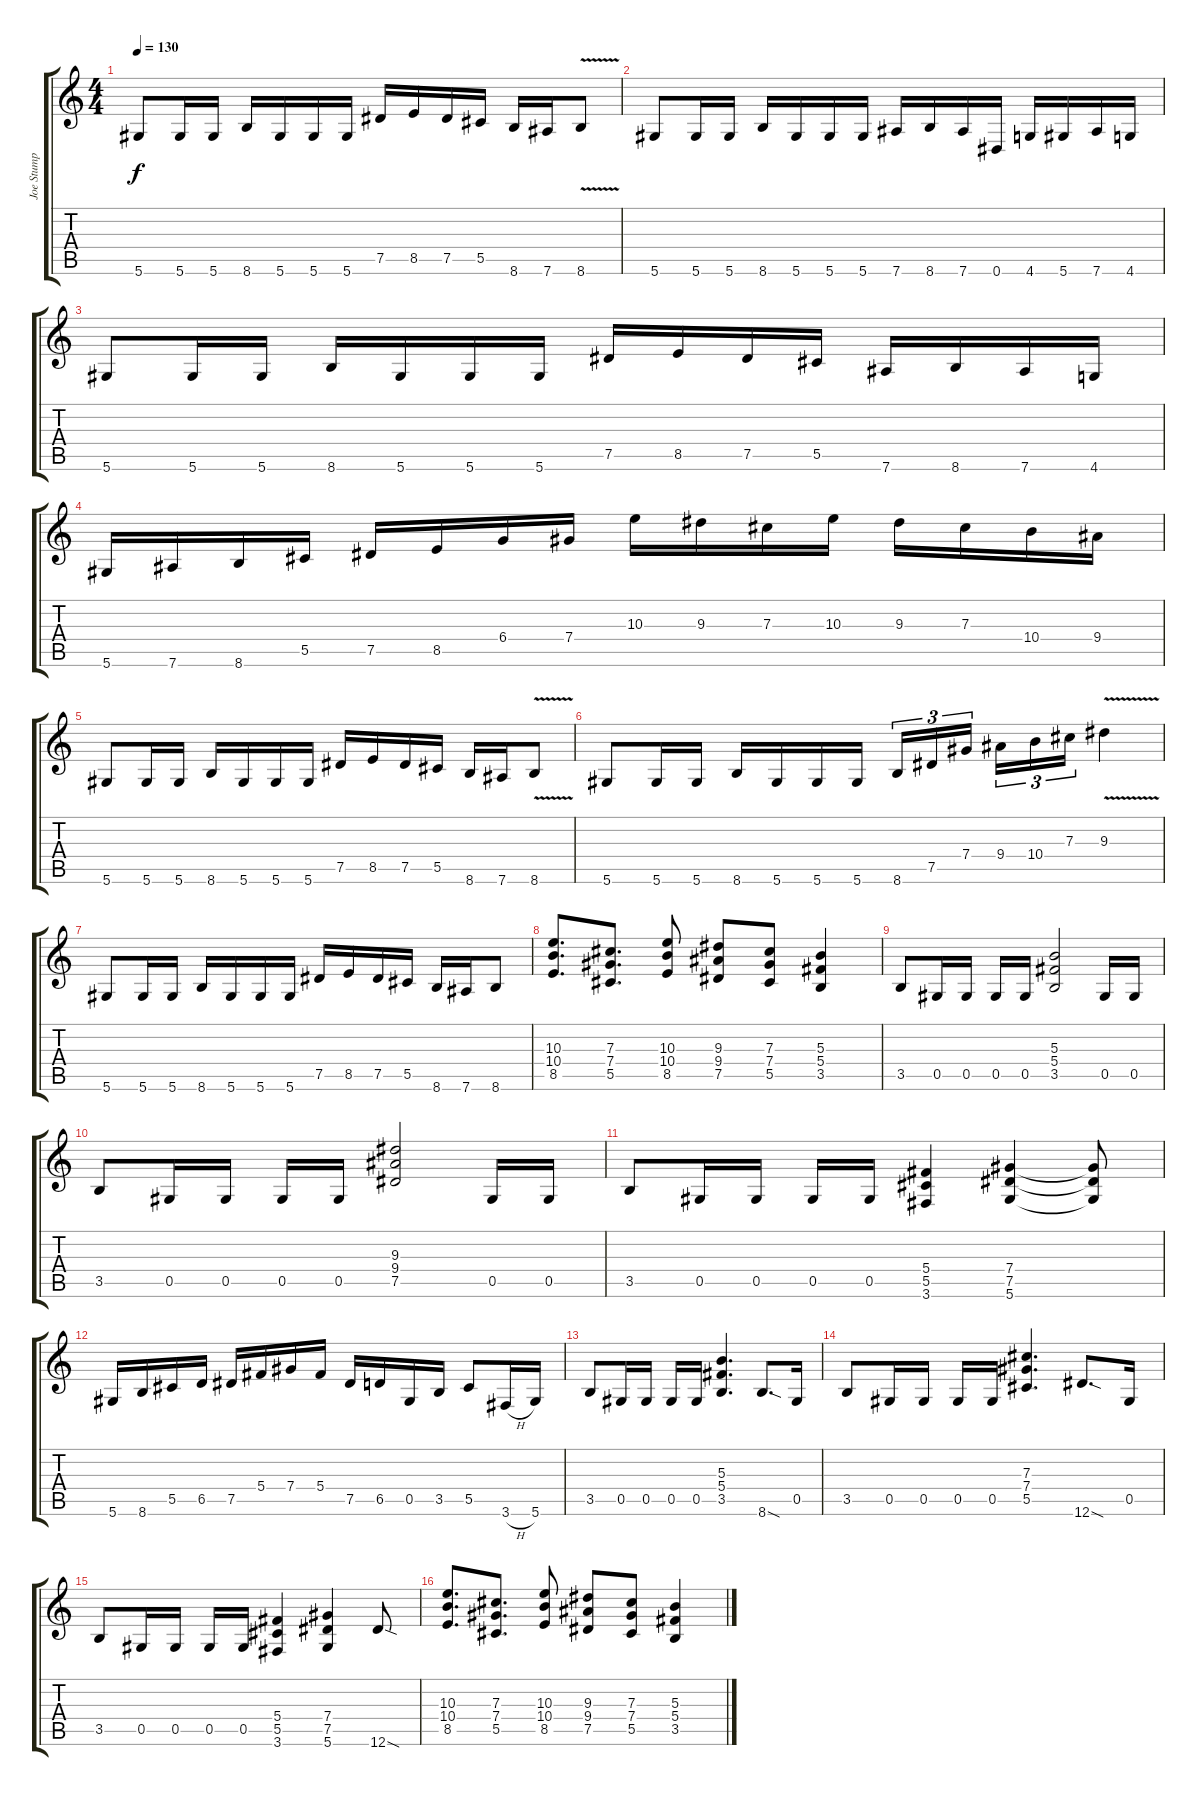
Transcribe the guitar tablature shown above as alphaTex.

\track ("Joe Stump" "Joe Stump") {instrument distortionguitar}
\staff {score tabs}
\tuning (Eb4 Bb3 Gb3 Db3 Ab2 Eb2) {hide}
\ts (4 4)
\tempo 130
\clef g2
\ks c
5.6.8{dy f} 5.6.16 5.6.16 8.6.16 5.6.16 5.6.16 5.6.16 7.5.16 8.5.16 7.5.16 5.5.16 8.6.16 7.6.16 8.6{v}.8 |
5.6.8 5.6.16 5.6.16 8.6.16 5.6.16 5.6.16 5.6.16 7.6.16 8.6.16 7.6.16 0.6.16 4.6.16 5.6.16 7.6.16 4.6.16 |
5.6.8 5.6.16 5.6.16 8.6.16 5.6.16 5.6.16 5.6.16 7.5.16 8.5.16 7.5.16 5.5.16 7.6.16 8.6.16 7.6.16 4.6.16 |
5.6.16 7.6.16 8.6.16 5.5.16 7.5.16 8.5.16 6.4.16 7.4.16 10.3.16 9.3.16 7.3.16 10.3.16 9.3.16 7.3.16 10.4.16 9.4.16 |
5.6.8 5.6.16 5.6.16 8.6.16 5.6.16 5.6.16 5.6.16 7.5.16 8.5.16 7.5.16 5.5.16 8.6.16 7.6.16 8.6{v}.8 |
5.6.8 5.6.16 5.6.16 8.6.16 5.6.16 5.6.16 5.6.16 8.6.16{tu (3 2)} 7.5.16{tu (3 2)} 7.4.16{tu (3 2) beam splitsecondary} 9.4.16{tu (3 2)} 10.4.16{tu (3 2)} 7.3.16{tu (3 2)} 9.3{v}.4 |
5.6.8 5.6.16 5.6.16 8.6.16 5.6.16 5.6.16 5.6.16 7.5.16 8.5.16 7.5.16 5.5.16 8.6.16 7.6.16 8.6.8 |
(10.3 10.4 8.5).8{d} (7.3 7.4 5.5).8{d} (10.3 10.4 8.5).8 (9.3 9.4 7.5).8 (7.3 7.4 5.5).8 (5.3 5.4 3.5).4 |
3.5.8 0.5.16 0.5.16 0.5.16 0.5.16 (5.3 5.4 3.5).2 0.5.16 0.5.16 |
3.5.8 0.5.16 0.5.16 0.5.16 0.5.16 (9.3 9.4 7.5).2 0.5.16 0.5.16 |
3.5.8 0.5.16 0.5.16 0.5.16 0.5.16 (5.4 5.5 3.6).4 (7.4 7.5 5.6).4 (7.4{t} 7.5{t} 5.6{t}).8 |
5.6.16 8.6.16 5.5.16 6.5.16 7.5.16 5.4.16 7.4.16 5.4.16 7.5.16 6.5.16 0.5.16 3.5.16 5.5.8 3.6{h}.16 5.6.16 |
3.5.8 0.5.16 0.5.16 0.5.16 0.5.16 (5.3 5.4 3.5).4{d} 8.6{sod}.8{d} 0.5.16 |
3.5.8 0.5.16 0.5.16 0.5.16 0.5.16 (7.3 7.4 5.5).4{d} 12.6{sod}.8{d} 0.5.16 |
3.5.8 0.5.16 0.5.16 0.5.16 0.5.16 (5.4 5.5 3.6).4 (7.4 7.5 5.6).4 12.6{sod}.8 |
(10.3 10.4 8.5).8{d} (7.3 7.4 5.5).8{d} (10.3 10.4 8.5).8 (9.3 9.4 7.5).8 (7.3 7.4 5.5).8 (5.3 5.4 3.5).4
